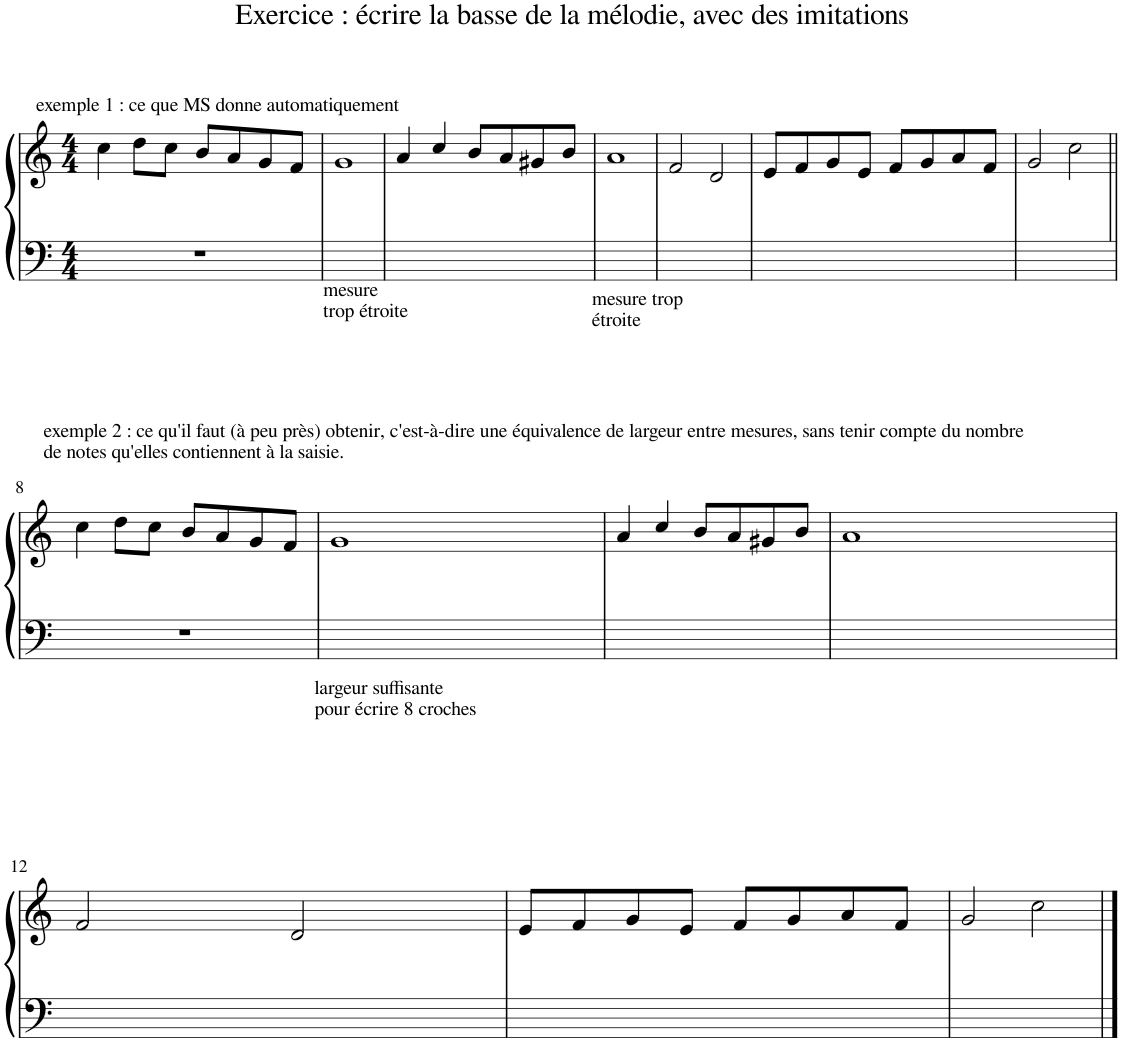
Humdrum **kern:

**kern	**kern
*part1	*part1
*staff2	*staff1
*I"Piano	*
*I'Pno	*
*clefF4	*clefG2
*k[]	*k[]
*M4/4	*M4/4
=1	=1
!	!LO:TX:a:t=exemple 1 &colon; ce que MS donne automatiquement
1r	4cc\
.	8dd\L
.	8cc\J
.	8b/L
.	8a/
.	8g/
.	8f/J
=2	=2
!LO:TX:b:t=mesure	!
!LO:TX:b:t=trop étroite	!
1ryy	1g
=3	=3
1ryy	4a/
.	4cc/
.	8b/L
.	8a/
.	8g#X/
.	8b/J
=4	=4
!LO:TX:b:t=mesure trop	!
!LO:TX:b:t=étroite	!
1ryy	1a
=5	=5
1ryy	2f/
.	2d/
=6	=6
1ryy	8e/L
.	8f/
.	8g/
.	8e/J
.	8f/L
.	8g/
.	8a/
.	8f/J
=7	=7
1ryy	2g/
.	2cc\
!!LO:LB:g=z
=8||	=8||
!	!LO:TX:a:t=exemple 2 &colon; ce qu'il faut (à peu près) obtenir, c'est-à-dire une équivalence de largeur entre mesures, sans tenir compte du nombre
!	!LO:TX:a:t=de notes qu'elles contiennent à la saisie.
1r	4cc\
.	8dd\L
.	8cc\J
.	8b/L
.	8a/
.	8g/
.	8f/J
=9	=9
!LO:TX:b:t=largeur suffisante	!
!LO:TX:b:t=pour écrire 8 croches	!
8ryy	1g
8ryy	.
8ryy	.
8ryy	.
8ryy	.
8ryy	.
8ryy	.
8ryy	.
=10	=10
1ryy	4a/
.	4cc/
.	8b/L
.	8a/
.	8g#X/
.	8b/J
=11	=11
8ryy	1a
8ryy	.
8ryy	.
8ryy	.
8ryy	.
8ryy	.
8ryy	.
8ryy	.
!!LO:LB:g=z
=12	=12
8ryy	2f/
8ryy	.
8ryy	.
8ryy	.
8ryy	2d/
8ryy	.
8ryy	.
8ryy	.
=13	=13
1ryy	8e/L
.	8f/
.	8g/
.	8e/J
.	8f/L
.	8g/
.	8a/
.	8f/J
=14	=14
1ryy	2g/
.	2cc\
==	==
*-	*-
